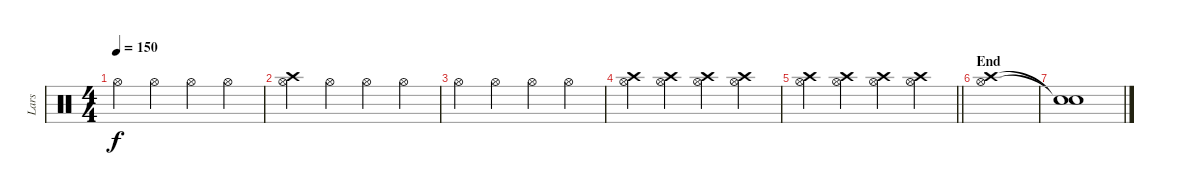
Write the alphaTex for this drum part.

\track ("Lars" "Lars") {instrument percussion}
\staff {score}
\articulation defaults
\ts (4 4)
\tempo 150
\clef neutral
\ks c "Hi-Hat (open)".4{dy f} "Hi-Hat (open)".4 "Hi-Hat (open)".4 "Hi-Hat (open)".4
|
("Crash high (hit)" "Hi-Hat (open)").4 "Hi-Hat (open)".4 "Hi-Hat (open)".4 "Hi-Hat (open)".4 |
"Hi-Hat (open)".4 "Hi-Hat (open)".4 "Hi-Hat (open)".4 "Hi-Hat (open)".4 |
("Crash high (hit)" "Hi-Hat (open)").4 ("Crash high (hit)" "Hi-Hat (open)").4 ("Crash high (hit)" "Hi-Hat (open)").4 ("Crash high (hit)" "Hi-Hat (open)").4 |
\barLineRight lightlight
("Crash high (hit)" "Hi-Hat (open)").4 ("Crash high (hit)" "Hi-Hat (open)").4 ("Crash high (hit)" "Hi-Hat (open)").4 ("Crash high (hit)" "Hi-Hat (open)").4 |
\section ("" "End")
("Crash high (hit)" "Hi-Hat (open)").1 |
("Snare (hit)"{t} "Snare (hit)"{t}).1
